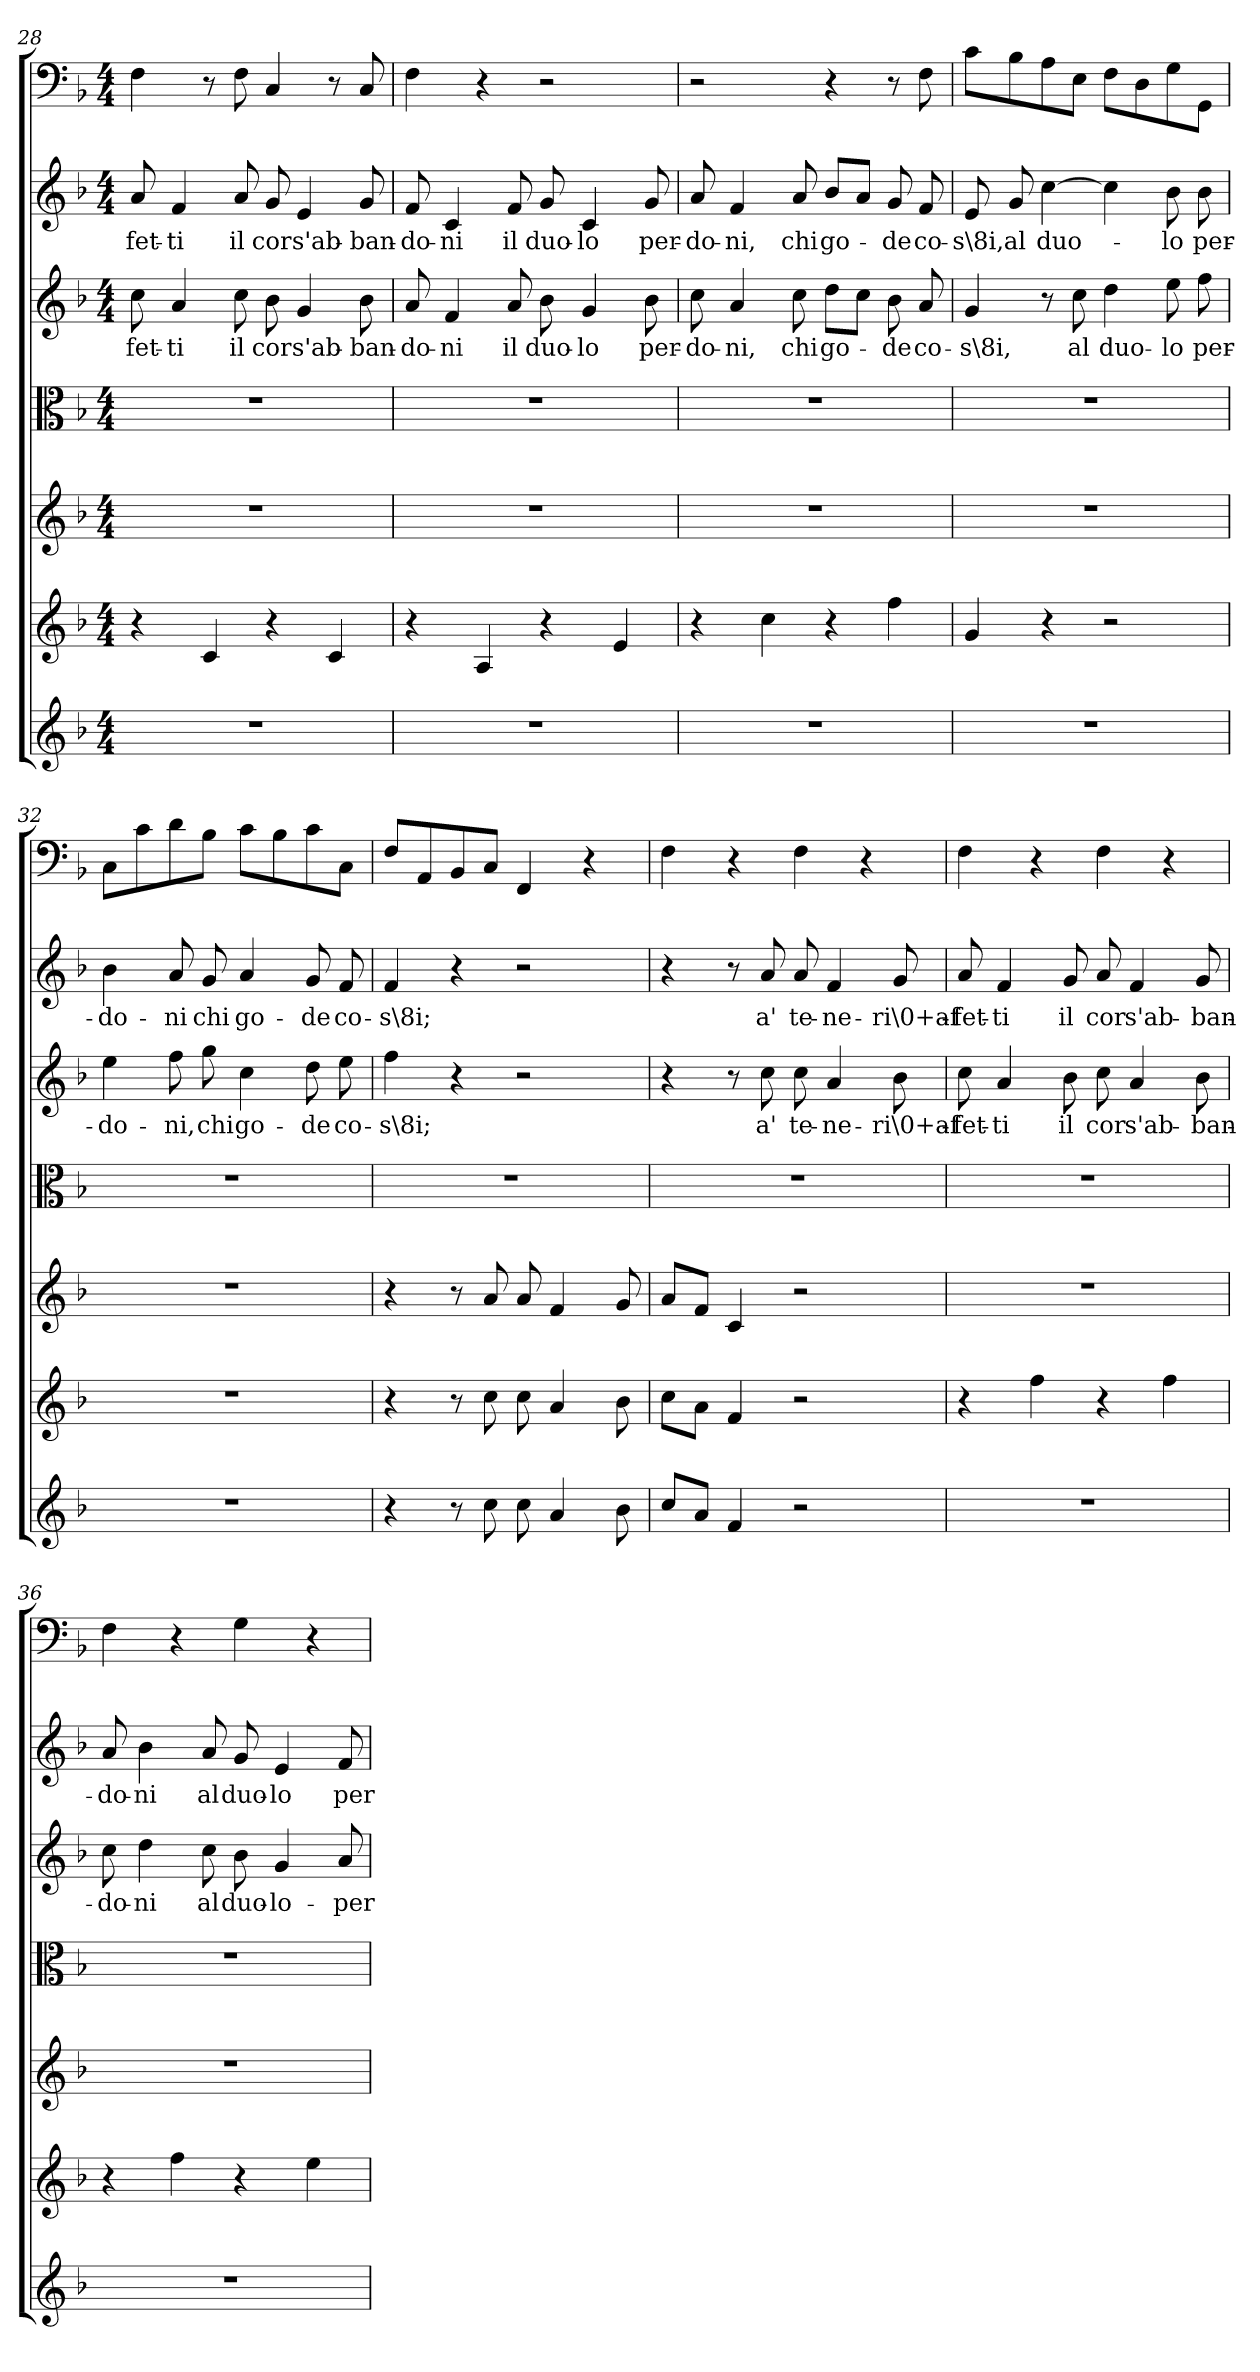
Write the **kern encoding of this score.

**kern	**kern	**kern	**kern	**kern	**text	**kern	**text	**kern
*part7	*part6	*part5	*part4	*part3	*part3	*part2	*part2	*part1
*staff7	*staff6	*staff5	*staff4	*staff3	*staff3	*staff2	*staff2	*staff1
*clefG2	*clefG2	*clefG2	*clefC3	*clefG2	*	*clefG2	*	*clefF4
*k[b-]	*k[b-]	*k[b-]	*k[b-]	*k[b-]	*	*k[b-]	*	*k[b-]
*F:	*F:	*F:	*F:	*F:	*	*F:	*	*F:
*M4/4	*M4/4	*M4/4	*M4/4	*M4/4	*	*M4/4	*	*M4/4
=28	=28	=28	=28	=28	=28	=28	=28	=28
1r	4r	1r	1r	8cc\	-fet-	8a/	-fet-	4F\
.	.	.	.	4a/	-ti	4f/	-ti	.
.	4c/	.	.	.	.	.	.	8r
.	.	.	.	8cc\	il	8a/	il	8F\
.	4r	.	.	8b-\	cor	8g/	cor	4C/
.	.	.	.	4g/	s'ab-	4e/	s'ab-	.
.	4c/	.	.	.	.	.	.	8r
.	.	.	.	8b-\	-ban-	8g/	-ban-	8C/
=29	=29	=29	=29	=29	=29	=29	=29	=29
1r	4r	1r	1r	8a/	-do-	8f/	-do-	4F\
.	.	.	.	4f/	-ni	4c/	-ni	.
.	4A/	.	.	.	.	.	.	4r
.	.	.	.	8a/	il	8f/	il	.
.	4r	.	.	8b-\	duo-	8g/	duo-	2r
.	.	.	.	4g/	-lo	4c/	-lo	.
.	4e/	.	.	.	.	.	.	.
.	.	.	.	8b-\	per-	8g/	per-	.
=30	=30	=30	=30	=30	=30	=30	=30	=30
1r	4r	1r	1r	8cc\	-do-	8a/	-do-	2r
.	.	.	.	4a/	-ni,	4f/	-ni,	.
.	4cc\	.	.	.	.	.	.	.
.	.	.	.	8cc\	chi	8a/	chi	.
.	4r	.	.	8dd\L	go-	8b-/L	go-	4r
.	.	.	.	8cc\J	.	8a/J	.	.
.	4ff\	.	.	8b-\	-de	8g/	-de	8r
.	.	.	.	8a/	co-	8f/	co-	8F\
=31	=31	=31	=31	=31	=31	=31	=31	=31
1r	4g/	1r	1r	4g/	-s\8i,	8e/	-s\8i,	8c\L
.	.	.	.	.	.	8g/	al	8B-\
.	4r	.	.	8r	.	[4cc\	duo-	8A\
.	.	.	.	8cc\	al	.	.	8E\J
.	2r	.	.	4dd\	duo-	4cc\]	.	8F\L
.	.	.	.	.	.	.	.	8D\
.	.	.	.	8ee\	-lo	8b-\	-lo	8G\
.	.	.	.	8ff\	per-	8b-\	per-	8GG\J
=32	=32	=32	=32	=32	=32	=32	=32	=32
1r	1r	1r	1r	4ee\	-do-	4b-\	-do-	8C\L
.	.	.	.	.	.	.	.	8c\
.	.	.	.	8ff\	-ni,	8a/	-ni	8d\
.	.	.	.	8gg\	chi	8g/	chi	8B-\J
.	.	.	.	4cc\	go-	4a/	go-	8c\L
.	.	.	.	.	.	.	.	8B-\
.	.	.	.	8dd\	-de	8g/	-de	8c\
.	.	.	.	8ee\	co-	8f/	co-	8C\J
=33	=33	=33	=33	=33	=33	=33	=33	=33
4r	4r	4r	1r	4ff\	-s\8i;	4f/	-s\8i;	8F/L
.	.	.	.	.	.	.	.	8AA/
8r	8r	8r	.	4r	.	4r	.	8BB-/
8cc\	8cc\	8a/	.	.	.	.	.	8C/J
8cc\	8cc\	8a/	.	2r	.	2r	.	4FF/
4a/	4a/	4f/	.	.	.	.	.	.
.	.	.	.	.	.	.	.	4r
8b-\	8b-\	8g/	.	.	.	.	.	.
=34	=34	=34	=34	=34	=34	=34	=34	=34
8cc/L	8cc\L	8a/L	1r	4r	.	4r	.	4F\
8a/J	8a\J	8f/J	.	.	.	.	.	.
4f/	4f/	4c/	.	8r	.	8r	.	4r
.	.	.	.	8cc\	a'	8a/	a'	.
2r	2r	2r	.	8cc\	te-	8a/	te-	4F\
.	.	.	.	4a/	-ne-	4f/	-ne-	.
.	.	.	.	.	.	.	.	4r
.	.	.	.	8b-\	-ri\0+af-	8g/	-ri\0+af-	.
=35	=35	=35	=35	=35	=35	=35	=35	=35
1r	4r	1r	1r	8cc\	-fet-	8a/	-fet-	4F\
.	.	.	.	4a/	-ti	4f/	-ti	.
.	4ff\	.	.	.	.	.	.	4r
.	.	.	.	8b-\	il	8g/	il	.
.	4r	.	.	8cc\	cor	8a/	cor	4F\
.	.	.	.	4a/	s'ab-	4f/	s'ab-	.
.	4ff\	.	.	.	.	.	.	4r
.	.	.	.	8b-\	-ban-	8g/	-ban-	.
=36	=36	=36	=36	=36	=36	=36	=36	=36
1r	4r	1r	1r	8cc\	-do-	8a/	-do-	4F\
.	.	.	.	4dd\	-ni	4b-\	-ni	.
.	4ff\	.	.	.	.	.	.	4r
.	.	.	.	8cc\	al	8a/	al	.
.	4r	.	.	8b-\	duo-	8g/	duo-	4G\
.	.	.	.	4g/	-lo-	4e/	-lo	.
.	4ee\	.	.	.	.	.	.	4r
.	.	.	.	8a/	-per-	8f/	per-	.
=	=	=	=	=	=	=	=	=
*-	*-	*-	*-	*-	*-	*-	*-	*-
